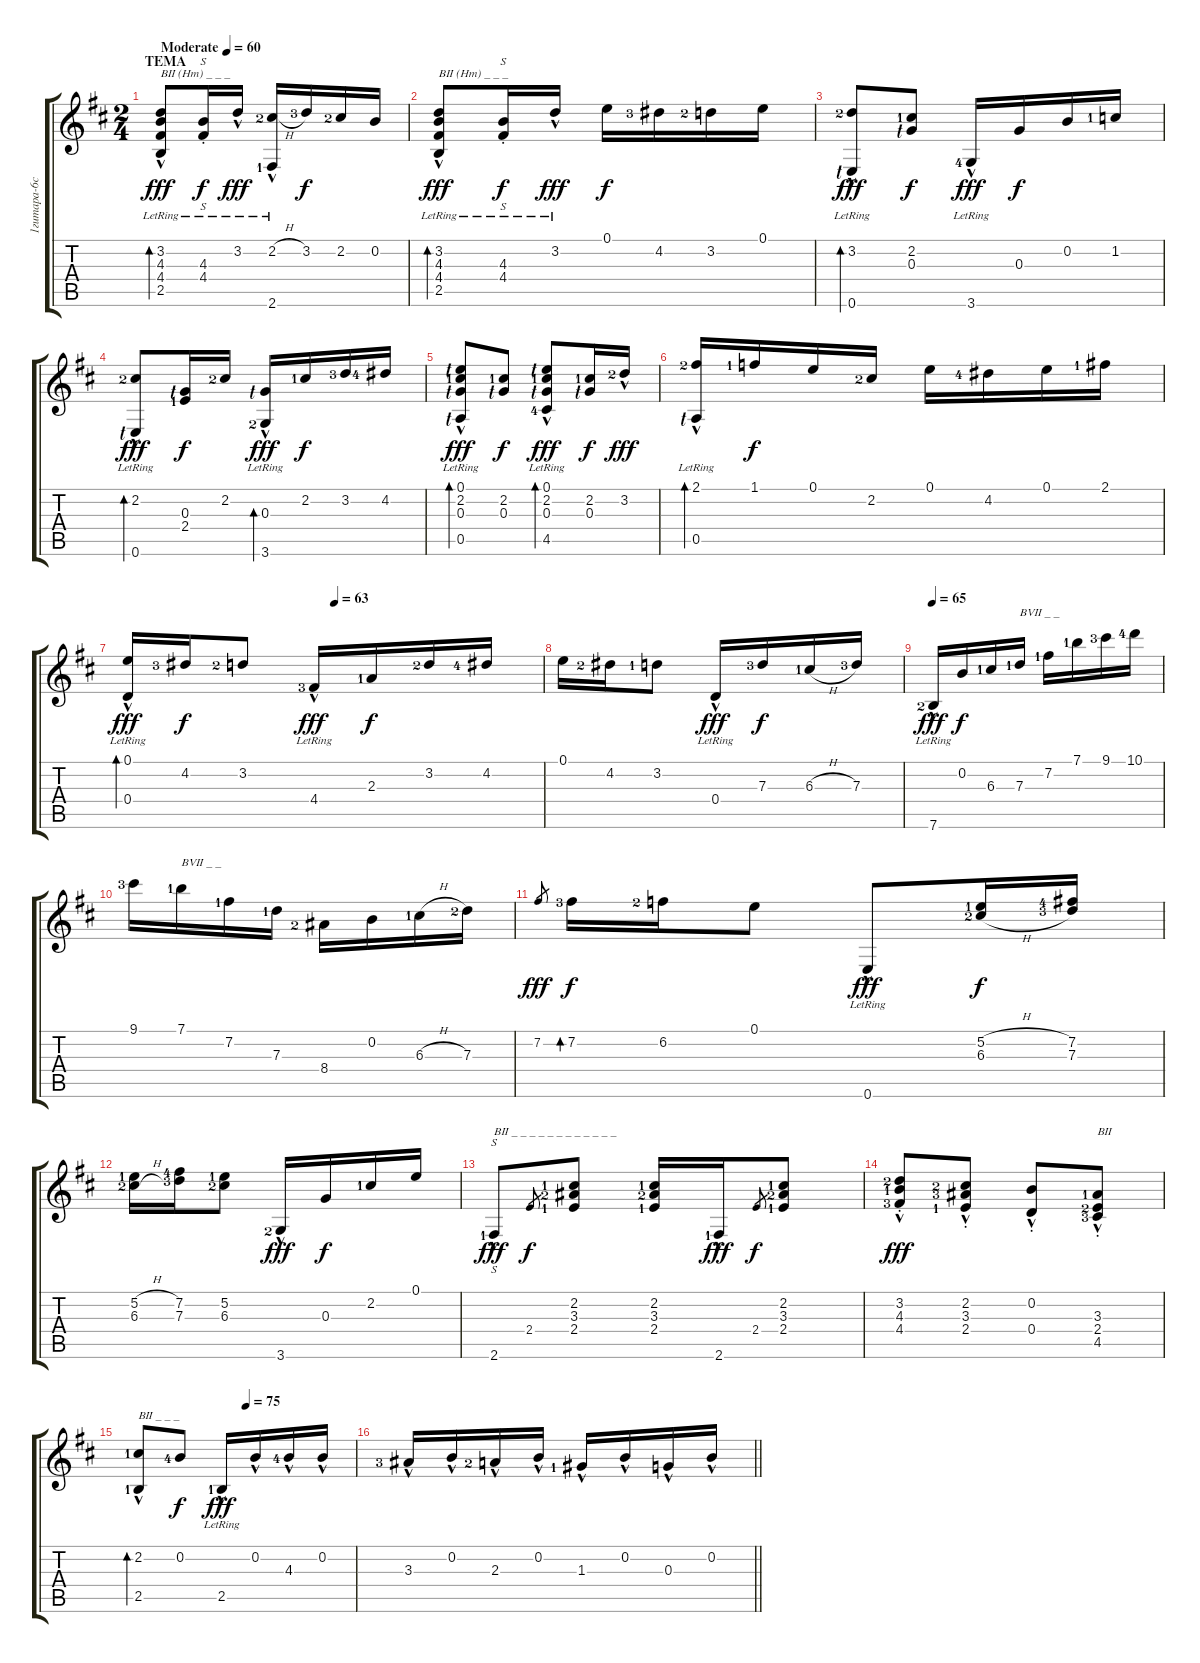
\track ("1гитара-6стр" "1гитара-6с") {instrument acousticguitarnylon}
\staff {score tabs}
\tuning (E4 B3 G3 D3 A2 E2) {hide}
\ts (2 4)
\section ("" "ТЕМА")
\tempo (60 "Moderate")
\clef g2
\ks bminor
(3.2{hac lr} 4.3{hac lr} 4.4{hac lr} 2.5{hac lr}).8{bd 480 txt "ВII (Hm) _ _ _" dy fff instrument acousticguitarnylon} (4.3{lr} 4.4{st lr}).16{s dy f} 3.2{hac lr}.16{dy fff} (2.2{h lf 3} 2.6{hac lr lf 2}).16 3.2{lf 4}.16{dy f} 2.2{lf 3}.16 0.2.16 |
(3.2{hac lr} 4.3{hac lr} 4.4{hac lr} 2.5{hac lr}).8{bd 480 txt "ВII (Hm) _ _ _" dy fff} (4.3{lr} 4.4{st lr}).16{s dy f} 3.2{hac lr}.16{dy fff} 0.1.16{dy f} 4.2{lf 4}.16 3.2{lf 3}.16 0.1.16 |
(3.2{hac lf 3} 0.6{hac lr lf 1}).8{bd 480 dy fff} (2.2{lf 2} 0.3{lf 1}).8{dy f} 3.6{hac lr lf 5}.16{dy fff} 0.3.16{dy f} 0.2.16 1.2{lf 2}.16 |
(2.2{hac lr lf 3} 0.6{hac lr lf 1}).8{bd 480 dy fff} (0.3{lf 1} 2.4{lf 2}).16{dy f} 2.2{lf 3}.16 (0.3{lf 1} 3.6{hac lr lf 3}).16{bd 480 dy fff} 2.2{lf 2}.16{dy f} 3.2{lf 4}.16 4.2{lf 5}.16 |
(0.1{hac lf 1} 2.2{lf 2} 0.3{lf 1} 0.5{hac lr lf 1}).8{bd 480 dy fff} (2.2{lf 2} 0.3{lf 1}).8{dy f} (0.1{hac lf 1} 2.2{lf 2} 0.3{lf 1} 4.5{hac lr lf 5}).8{bd 480 dy fff} (2.2{lf 2} 0.3{lf 1}).16{dy f} 3.2{hac lf 3}.16{dy fff} |
(2.1{lf 3} 0.5{hac lr lf 1}).16{bd 480} 1.1{lf 2}.16{dy f} 0.1.16 2.2{lf 3}.16 0.1.16 4.2{lf 5}.16 0.1.16 2.1{lf 2}.16 |
\tempo (63 0.5)
(0.1 0.4{hac lr}).16{bd 480 dy fff} 4.2{lf 4}.16{dy f} 3.2{lf 3}.8 4.4{hac lr lf 4}.16{dy fff} 2.3{lf 2}.16{dy f} 3.2{lf 3}.16 4.2{lf 5}.16 |
0.1.16 4.2{lf 3}.16 3.2{lf 2}.8 0.4{hac lr}.16{dy fff} 7.3{lf 4}.16{dy f} 6.3{h lf 2}.16 7.3{lf 4}.16 |
\tempo 65
7.6{hac lr lf 3}.16{dy fff} 0.2.16{dy f} 6.3{lf 2}.16 7.3{lf 2}.16{txt "ВVII _ _ "} 7.2{lf 2}.16 7.1{lf 2}.16 9.1{lf 4}.16 10.1{lf 5}.16 |
9.1{lf 4}.16 7.1{lf 2}.16{txt "ВVII _ _ "} 7.2{lf 2}.16 7.3{lf 2}.16 8.4{lf 3}.16 0.2.16 6.3{h lf 2}.16 7.3{lf 3}.16 |
7.2.8{gr dy fff} 7.2{lf 4}.16{bd 480 dy f} 6.2{lf 3}.16 0.1.8 0.6{hac lr}.8{dy fff} (5.2{h lf 2} 6.3{h lf 3}).16{dy f} (7.2{lf 5} 7.3{lf 4}).16 |
(5.2{h lf 2} 6.3{h lf 3}).16 (7.2{lf 5} 7.3{lf 4}).16 (5.2{lf 2} 6.3{lf 3}).8 3.6{hac lf 3}.16{dy fff} 0.3.16{dy f} 2.2{lf 2}.16 0.1.16 |
2.6{hac lf 2}.8{s txt "ВII _ _ _ _ _ _ _ _ _ _ _ _" dy fff} 2.4.8{gr dy f} (2.2{lf 2} 3.3{lf 3} 2.4{lf 2}).8 (2.2{lf 2} 3.3{lf 3} 2.4{lf 2}).16 2.6{hac lf 2}.16{dy fff} 2.4.8{gr dy f} (2.2{lf 2} 3.3{lf 3} 2.4{lf 2}).8 |
(3.2{hac st lf 3} 4.3{st lf 2} 4.4{hac st lf 4}).8{dy fff} (2.2{hac lf 3} 3.3{st lf 4} 2.4{hac st lf 2}).8 (0.2{hac} 0.4{hac st}).8 (3.3{hac lf 2} 2.4{st lf 3} 4.5{hac st lf 4}).8{txt "BII"} |
\tempo (75 0.5)
(2.2{lf 2} 2.5{hac lf 2}).8{bd 480 txt "BII _ _ _ "} 0.2{lf 5}.8{dy f} 2.5{hac lr lf 2}.16{dy fff} 0.2{hac}.16 4.3{hac lf 5}.16 0.2{hac}.16 |
\barLineRight lightlight
3.3{hac lf 4}.16 0.2{hac}.16 2.3{hac lf 3}.16 0.2{hac}.16 1.3{hac lf 2}.16 0.2{hac}.16 0.3{hac}.16 0.2{hac}.16
